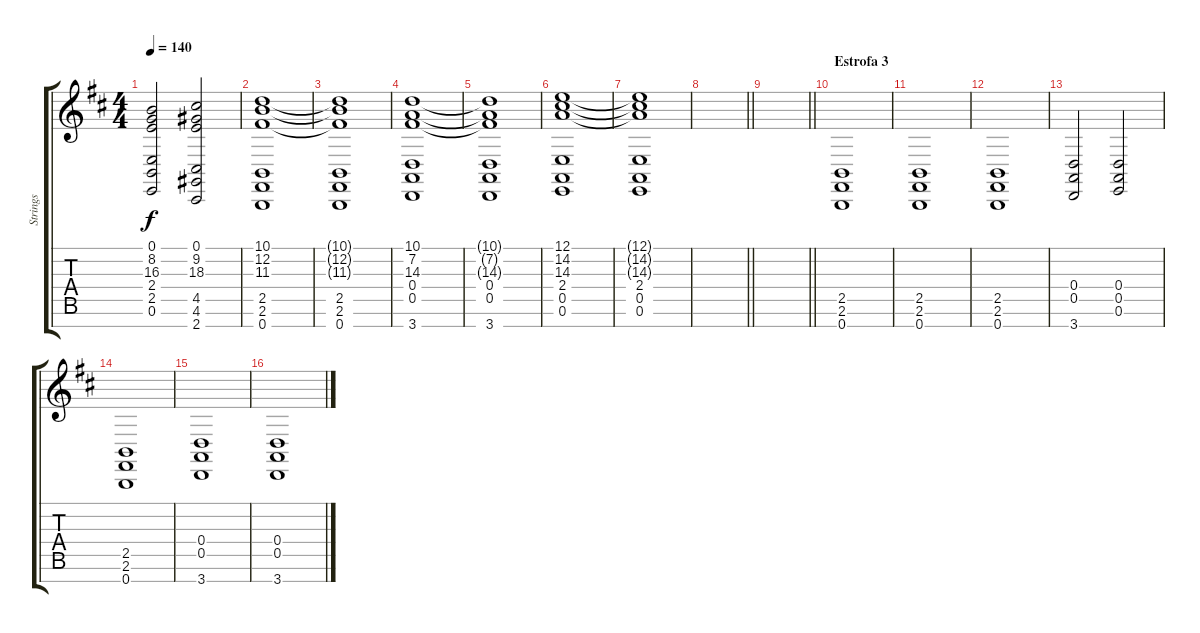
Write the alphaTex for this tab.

\track ("Strings" "Strings") {instrument stringensemble1}
\staff {score tabs}
\tuning (E4 B3 G3 D3 A2 E2 B1) {hide}
\ts (4 4)
\tempo 140
\clef g2
\ks bminor
(0.1{t} 8.2{t} 16.3{t} 2.4{t} 2.5{t} 0.6{t}).2{dy f} (0.1 9.2 18.3 4.5 4.6 2.7).2 |
(10.1 12.2 11.3 2.5 2.6 0.7).1 |
(10.1{t} 12.2{t} 11.3{t} 2.5 2.6 0.7).1 |
(10.1 7.2 14.3 0.4 0.5 3.7).1 |
(10.1{t} 7.2{t} 14.3{t} 0.4 0.5 3.7).1 |
(12.1 14.2 14.3 2.4 0.5 0.6).1 |
(12.1{t} 14.2{t} 14.3{t} 2.4 0.5 0.6).1 |
\barLineRight lightlight
|
\barLineRight lightlight
|
\section ("" "Estrofa 3")
(2.5 2.6 0.7).1 |
(2.5 2.6 0.7).1 |
(2.5 2.6 0.7).1 |
(0.4 0.5 3.7).2 (0.4 0.5 0.6).2 |
(2.5 2.6 0.7).1 |
(0.4 0.5 3.7).1 |
(0.4 0.5 3.7).1
